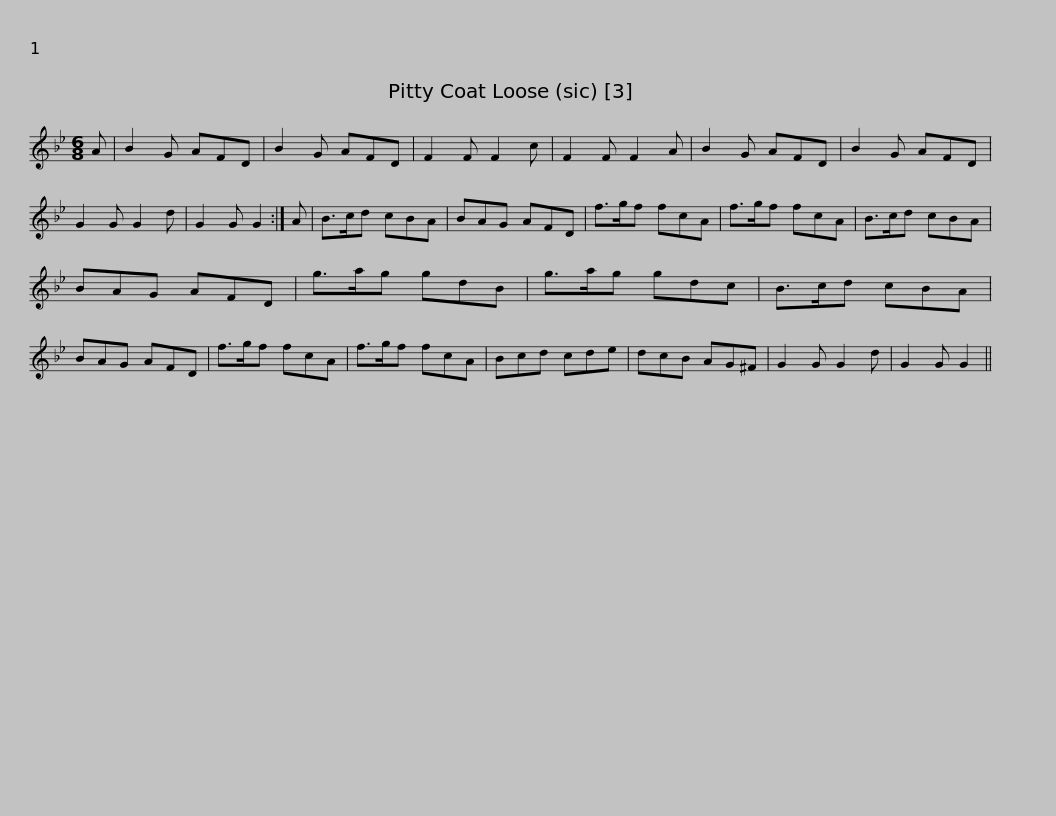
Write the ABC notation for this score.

X:1
L:1/8
M:6/8
I:linebreak $
K:Gmin
V:1 treble
V:1
 A | B2 G AFD | B2 G AFD | F2 F F2 c | F2 F F2 A | %5
 B2 G AFD | B2 G AFD | G2 G G2 d | G2 G G2 :|$ A | %10
 B>cd cBA | BAG AFD | f>gf fcA | f>gf fcA | B>cd cBA | %15
 BAG AFD | g>ag gdB |$ g>ag gdc | B>cd cBA | BAG AFD | %20
 f>gf fcA | f>gf fcA | Bcd cde | dcB AG^F |$ G2 G G2 d | %25
 G2 G G2 || %26
